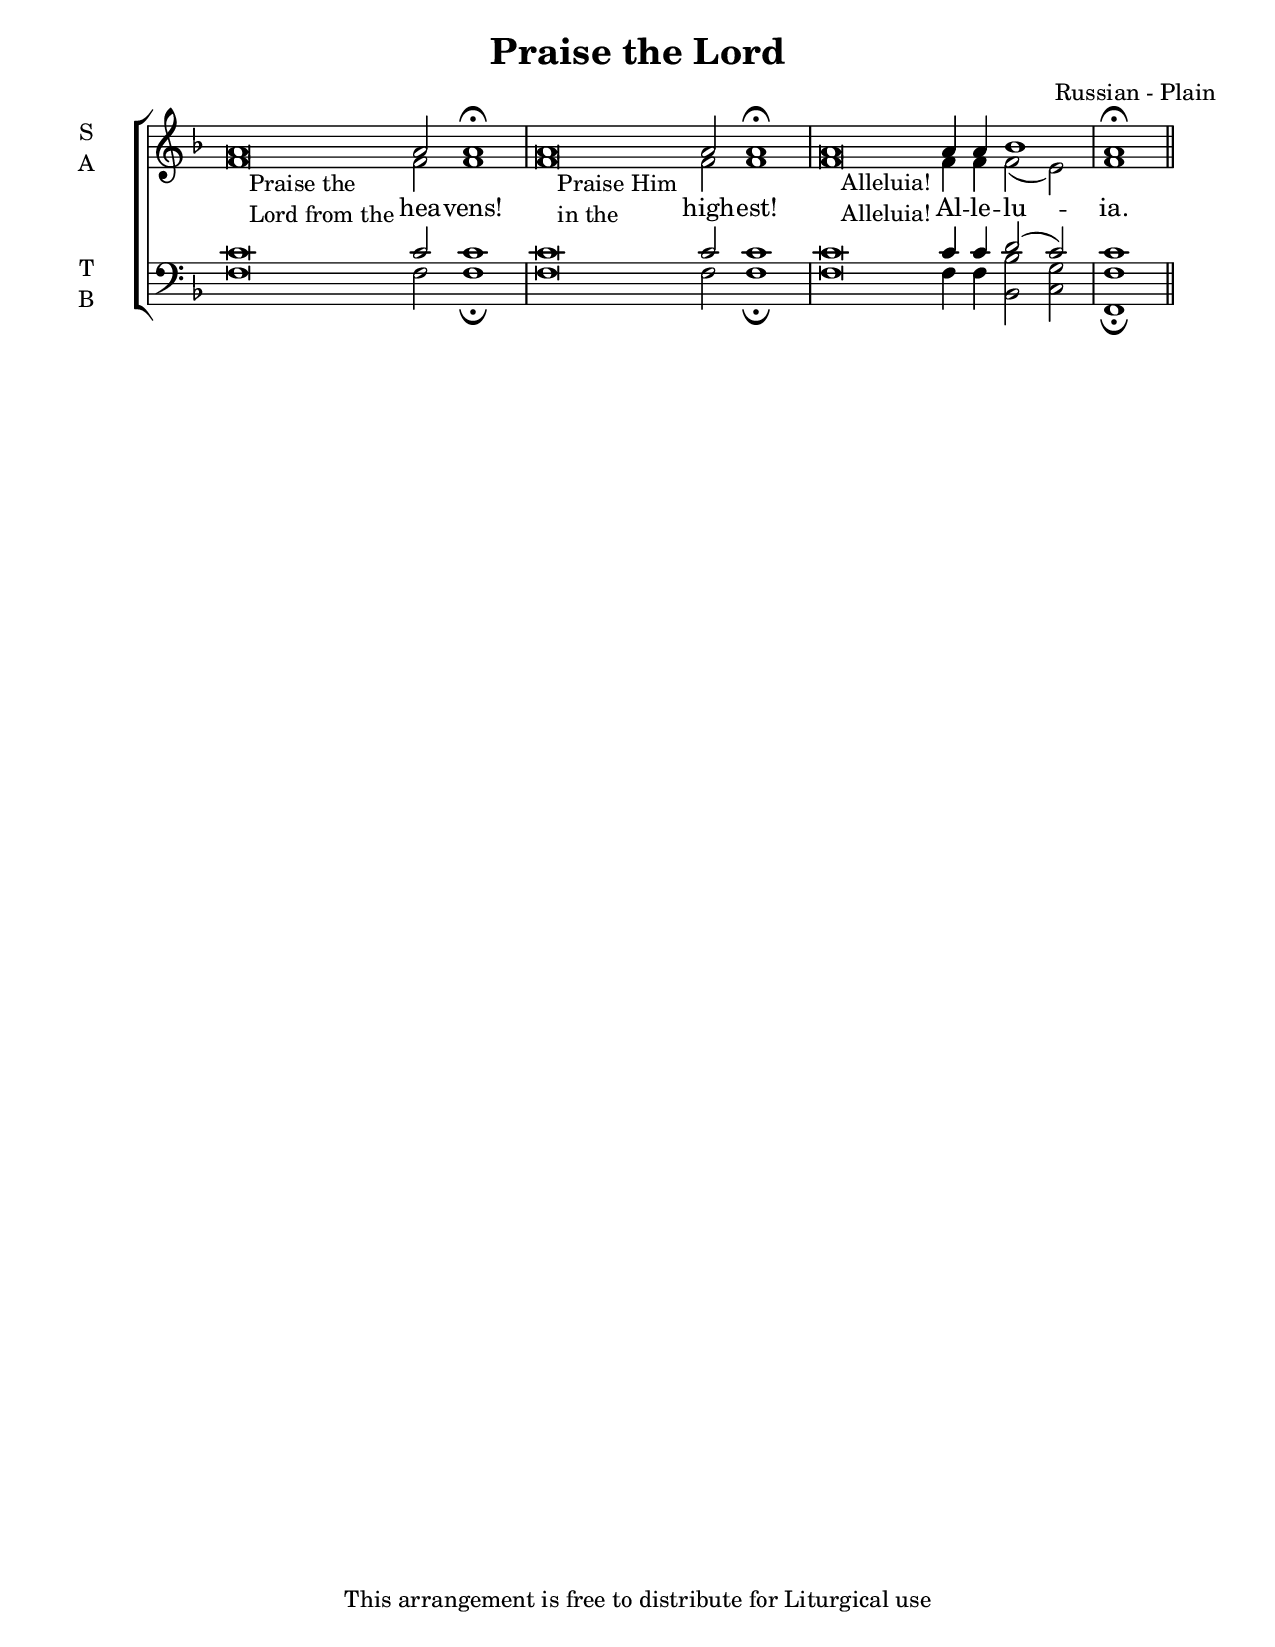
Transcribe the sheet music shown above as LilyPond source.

\version "2.18.2"
#(set-default-paper-size "letter")

\header {
  title = "Praise the Lord"
  subtitle = ""
  subsubtitle = ""
  piece = ""
  composer = "Russian - Plain"
  arranger = ""
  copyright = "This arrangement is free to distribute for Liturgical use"
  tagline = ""
}

\version "2.18.2"

% Provide an easy way to group a bunch of text together on a breve
% http://lilypond.org/doc/v2.18/Documentation/notation/working-with-ancient-music_002d_002dscenarios-and-solutions
recite = \once \override LyricText.self-alignment-X = #-1

\defineBarLine "invisible" #'("" "" "")
global = {
  \time 14/4 % Not used, Time_signature_engraver is removed from layout
  \key f \major
  \set Timing.defaultBarType = "invisible" %% Only put bar lines where I say
}

lyrtxt = \lyricmode {
  \recite"" hea -- vens! \bar"|"
  \recite"" high -- est! \bar"|" % Positioned text in melody goes at recited quotes
  \recite"" Al -- le -- lu -- ia.
}

soprano = \relative g' {
  \global % Leave these here for key to display
  \textLengthOn
  a\breve_\markup{\hspace #2 \column{ \line{Praise the}
                                      \line{Lord from the}}} a2 a1 \fermata
  a\breve_\markup{\hspace #2 \column{ \line{Praise Him}
                                      \line{in the }}} a2 a1 \fermata
  a\breve_\markup{\hspace #2 \column{ \line{Alleluia!}
                                      \line{Alleluia!}}} a4 a bes1 a1 \fermata \bar"||"
}

alto = \relative g' {
  \global % Leave these here for key to display
  f\breve f2 f1
  f\breve f2 f1
  f\breve f4 f f2( e) f1
}

tenor = \relative c' {
  \global % Leave these here for key to display
  c\breve c2 c1
  c\breve c2 c1
  c\breve c4 c d2( c) c1
}


bass = \relative c {
  \global % Leave these here for key to display
  f\breve f2 f1 \fermata
  f\breve f2 f1 \fermata
  f\breve f4  f <bes bes,>2 <g c,>2 <f f,>1 \fermata
}

\score {
  \new ChoirStaff <<
    \new Staff \with {
      midiInstrument = "choir aahs"
      instrumentName = \markup \center-column { S A }
    } <<
      \new Voice = "soprano" { \voiceOne \soprano }
      \new Voice = "alto" { \voiceTwo \alto }
    >>
    \new Lyrics \with {
      \override VerticalAxisGroup #'staff-affinity = #CENTER
    } \lyricsto "soprano" \lyrtxt

    \new Staff \with {
      midiInstrument = "choir aahs"
      instrumentName = \markup \center-column { T B }
    } <<
      \clef bass
      \new Voice = "tenor" { \voiceOne \tenor }
      \new Voice = "bass" { \voiceTwo \bass }
    >>
  >>
  \layout {
    \context {
      \Staff
      \remove "Time_signature_engraver"
    }
    \context {
      \Score
      \omit BarNumber
    }
  }
  \midi { \tempo 4 = 200
          \context {
            \Voice
            \remove "Dynamic_performer"
    }
  }
}

